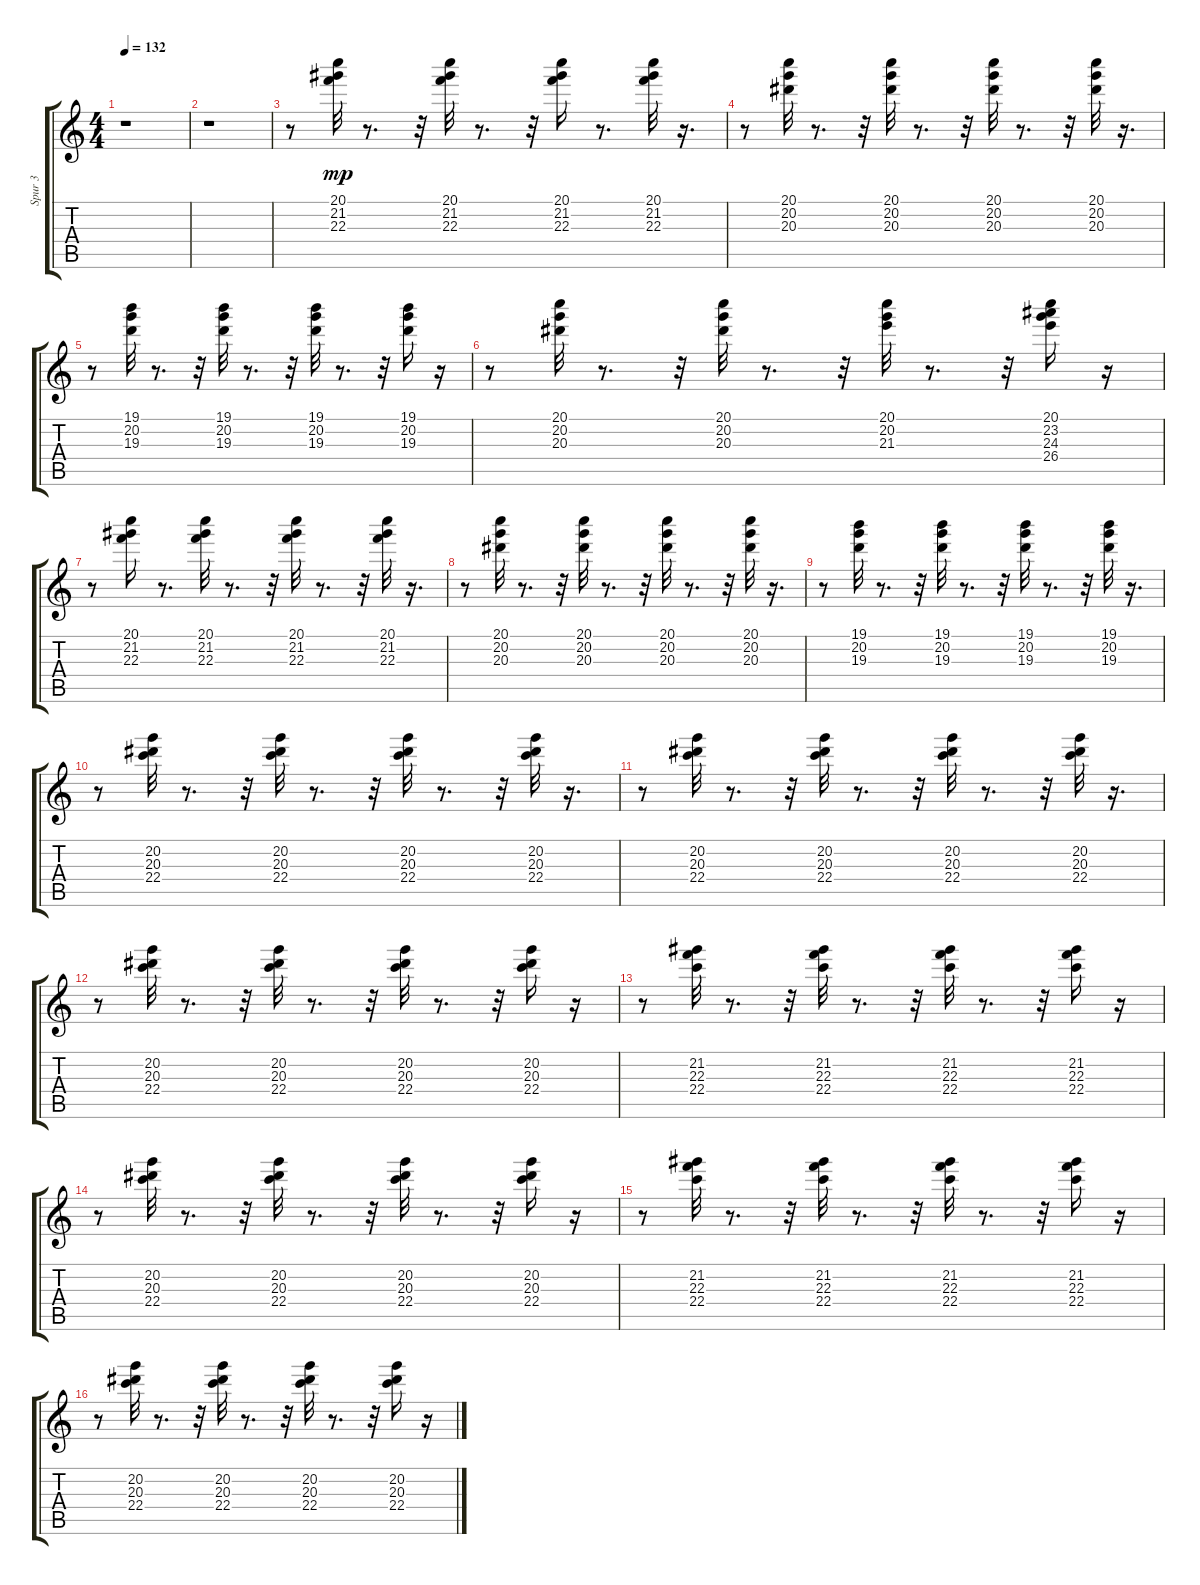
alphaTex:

\track ("Spur 3" "Spur 3") {instrument electricguitarjazz}
\staff {score tabs}
\tuning (E4 B3 G3 D3 A2 E2) {hide}
\ts (4 4)
\tempo 132
\clef g2
\ks c
r.1{dy mp instrument electricguitarjazz} |
r.1 |
r.8 (20.1 21.2 22.3).32 r.8{d} r.32 (20.1 21.2 22.3).32 r.8{d} r.32 (20.1 21.2 22.3).16 r.8{d} (20.1 21.2 22.3).32 r.16{d} |
r.8 (20.1 20.2 20.3).32 r.8{d} r.32 (20.1 20.2 20.3).32 r.8{d} r.32 (20.1 20.2 20.3).32 r.8{d} r.32 (20.1 20.2 20.3).32 r.16{d} |
r.8 (19.1 20.2 19.3).32 r.8{d} r.32 (19.1 20.2 19.3).32 r.8{d} r.32 (19.1 20.2 19.3).32 r.8{d} r.32 (19.1 20.2 19.3).16 r.16 |
r.8 (20.1 20.2 20.3).32 r.8{d} r.32 (20.1 20.2 20.3).32 r.8{d} r.32 (20.1 20.2 21.3).32 r.8{d} r.32 (20.1 23.2 24.3 26.4).16 r.16 |
r.8 (20.1 21.2 22.3).16 r.8{d} (20.1 21.2 22.3).32 r.8{d} r.32 (20.1 21.2 22.3).32 r.8{d} r.32 (20.1 21.2 22.3).32 r.16{d} |
r.8 (20.1 20.2 20.3).32 r.8{d} r.32 (20.1 20.2 20.3).32 r.8{d} r.32 (20.1 20.2 20.3).32 r.8{d} r.32 (20.1 20.2 20.3).32 r.16{d} |
r.8 (19.1 20.2 19.3).32 r.8{d} r.32 (19.1 20.2 19.3).32 r.8{d} r.32 (19.1 20.2 19.3).32 r.8{d} r.32 (19.1 20.2 19.3).32 r.16{d} |
r.8 (20.2 20.3 22.4).32 r.8{d} r.32 (20.2 20.3 22.4).32 r.8{d} r.32 (20.2 20.3 22.4).32 r.8{d} r.32 (20.2 20.3 22.4).32 r.16{d} |
r.8 (20.2 20.3 22.4).32 r.8{d} r.32 (20.2 20.3 22.4).32 r.8{d} r.32 (20.2 20.3 22.4).32 r.8{d} r.32 (20.2 20.3 22.4).32 r.16{d} |
r.8 (20.2 20.3 22.4).32 r.8{d} r.32 (20.2 20.3 22.4).32 r.8{d} r.32 (20.2 20.3 22.4).32 r.8{d} r.32 (20.2 20.3 22.4).16 r.16 |
r.8 (21.2 22.3 22.4).32 r.8{d} r.32 (21.2 22.3 22.4).32 r.8{d} r.32 (21.2 22.3 22.4).32 r.8{d} r.32 (21.2 22.3 22.4).16 r.16 |
r.8 (20.2 20.3 22.4).32 r.8{d} r.32 (20.2 20.3 22.4).32 r.8{d} r.32 (20.2 20.3 22.4).32 r.8{d} r.32 (20.2 20.3 22.4).16 r.16 |
r.8 (21.2 22.3 22.4).32 r.8{d} r.32 (21.2 22.3 22.4).32 r.8{d} r.32 (21.2 22.3 22.4).32 r.8{d} r.32 (21.2 22.3 22.4).16 r.16 |
r.8 (20.2 20.3 22.4).32 r.8{d} r.32 (20.2 20.3 22.4).32 r.8{d} r.32 (20.2 20.3 22.4).32 r.8{d} r.32 (20.2 20.3 22.4).16 r.16
